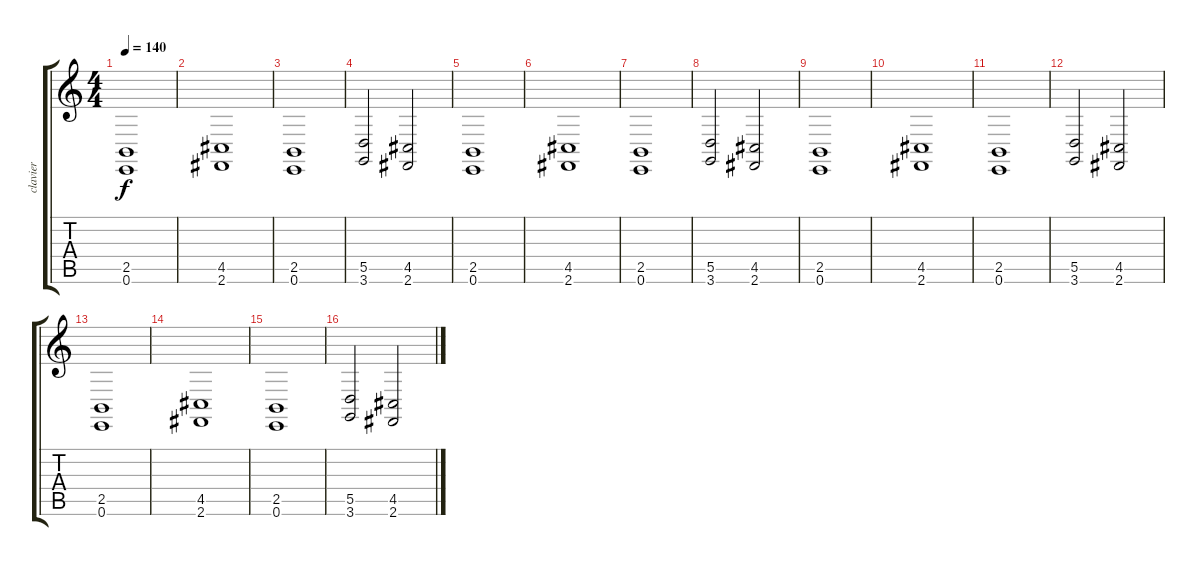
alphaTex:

\track ("clavier" "clavier") {instrument stringensemble1}
\staff {score tabs}
\tuning (E4 B3 G3 D3 A2 E2) {hide}
\ts (4 4)
\tempo 140
\clef g2
\ks c
(2.5 0.6).1{dy f} |
(4.5 2.6).1 |
(2.5 0.6).1 |
(5.5 3.6).2 (4.5 2.6).2 |
(2.5 0.6).1 |
(4.5 2.6).1 |
(2.5 0.6).1 |
(5.5 3.6).2 (4.5 2.6).2 |
(2.5 0.6).1 |
(4.5 2.6).1 |
(2.5 0.6).1 |
(5.5 3.6).2 (4.5 2.6).2 |
(2.5 0.6).1 |
(4.5 2.6).1 |
(2.5 0.6).1 |
(5.5 3.6).2 (4.5 2.6).2
